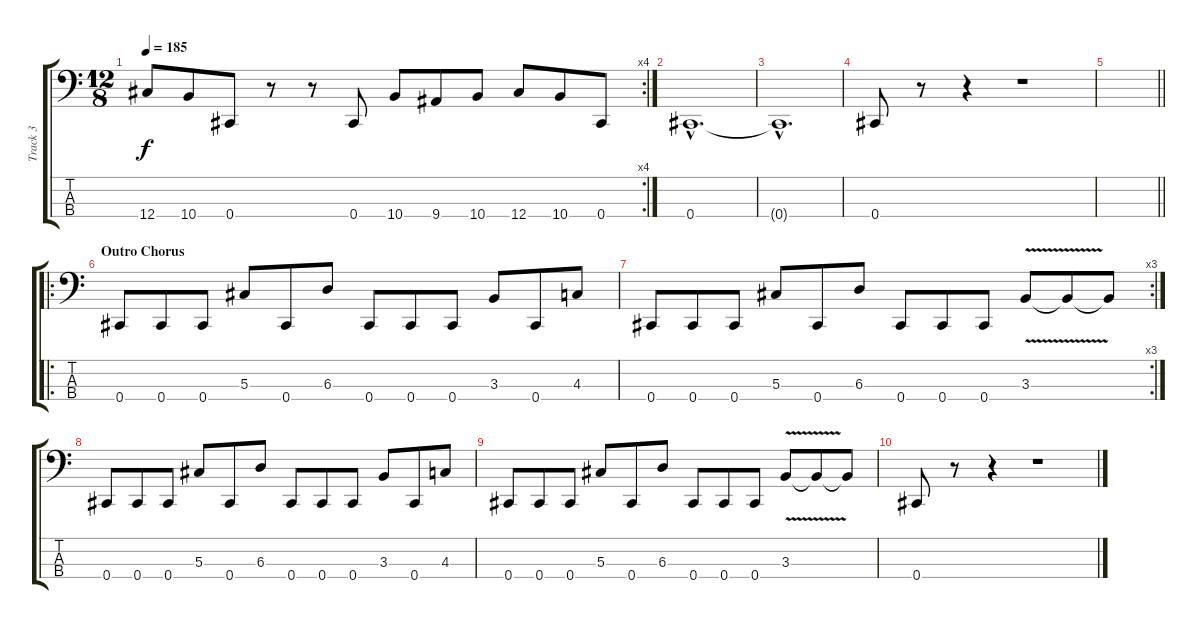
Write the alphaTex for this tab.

\track ("Track 3" "Track 3") {instrument electricbassfinger}
\staff {score tabs}
\tuning (Gb2 Db2 Ab1 Db1) {hide}
\rc 4
\ts (12 8)
\tempo 185
\clef f4
\ks c
12.4.8{dy f} 10.4.8 0.4.8 r.8 r.8 0.4.8 10.4.8 9.4.8 10.4.8 12.4.8 10.4.8 0.4.8 |
0.4{hac}.1{d} |
0.4{hac t}.1{d} |
0.4.8 r.8 r.4 r.1 |
\barLineRight lightlight
|
\ro
\section ("" "Outro Chorus")
0.4.8 0.4.8 0.4.8 5.3.8 0.4.8 6.3.8 0.4.8 0.4.8 0.4.8 3.3.8 0.4.8 4.3.8 |
\rc 3
0.4.8 0.4.8 0.4.8 5.3.8 0.4.8 6.3.8 0.4.8 0.4.8 0.4.8 3.3{v}.8 3.3{t}.8 3.3{t}.8 |
0.4.8 0.4.8 0.4.8 5.3.8 0.4.8 6.3.8 0.4.8 0.4.8 0.4.8 3.3.8 0.4.8 4.3.8 |
0.4.8 0.4.8 0.4.8 5.3.8 0.4.8 6.3.8 0.4.8 0.4.8 0.4.8 3.3{v}.8 3.3{t}.8 3.3{t}.8 |
0.4.8 r.8 r.4 r.1
